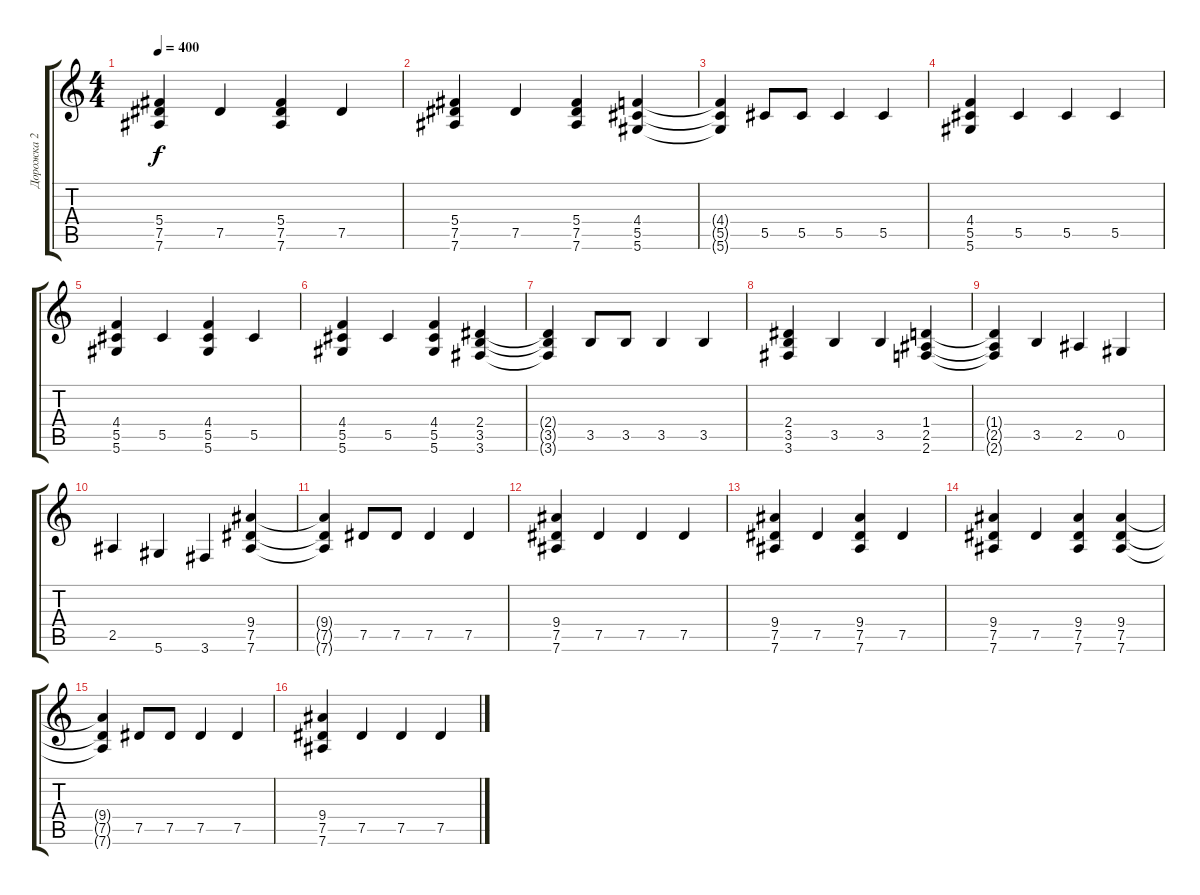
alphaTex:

\track ("Дорожка 2" "Дорожка 2") {instrument overdrivenguitar}
\staff {score tabs}
\tuning (Eb4 Bb3 Gb3 Db3 Ab2 Eb2) {hide}
\ts (4 4)
\tempo 400
\clef g2
\ks c
(5.4 7.5 7.6).4{dy f} 7.5.4 (5.4 7.5 7.6).4 7.5.4 |
(5.4 7.5 7.6).4 7.5.4 (5.4 7.5 7.6).4 (4.4 5.5 5.6).4 |
(4.4{t} 5.5{t} 5.6{t}).4 5.5.8 5.5.8 5.5.4 5.5.4 |
(4.4 5.5 5.6).4 5.5.4 5.5.4 5.5.4 |
(4.4 5.5 5.6).4 5.5.4 (4.4 5.5 5.6).4 5.5.4 |
(4.4 5.5 5.6).4 5.5.4 (4.4 5.5 5.6).4 (2.4 3.5 3.6).4 |
(2.4{t} 3.5{t} 3.6{t}).4 3.5.8 3.5.8 3.5.4 3.5.4 |
(2.4 3.5 3.6).4 3.5.4 3.5.4 (1.4 2.5 2.6).4 |
(1.4{t} 2.5{t} 2.6{t}).4 3.5.4 2.5.4 0.5.4 |
2.5.4 5.6.4 3.6.4 (9.4 7.5 7.6).4 |
(9.4{t} 7.5{t} 7.6{t}).4 7.5.8 7.5.8 7.5.4 7.5.4 |
(9.4 7.5 7.6).4 7.5.4 7.5.4 7.5.4 |
(9.4 7.5 7.6).4 7.5.4 (9.4 7.5 7.6).4 7.5.4 |
(9.4 7.5 7.6).4 7.5.4 (9.4 7.5 7.6).4 (9.4 7.5 7.6).4 |
(9.4{t} 7.5{t} 7.6{t}).4 7.5.8 7.5.8 7.5.4 7.5.4 |
(9.4 7.5 7.6).4 7.5.4 7.5.4 7.5.4
